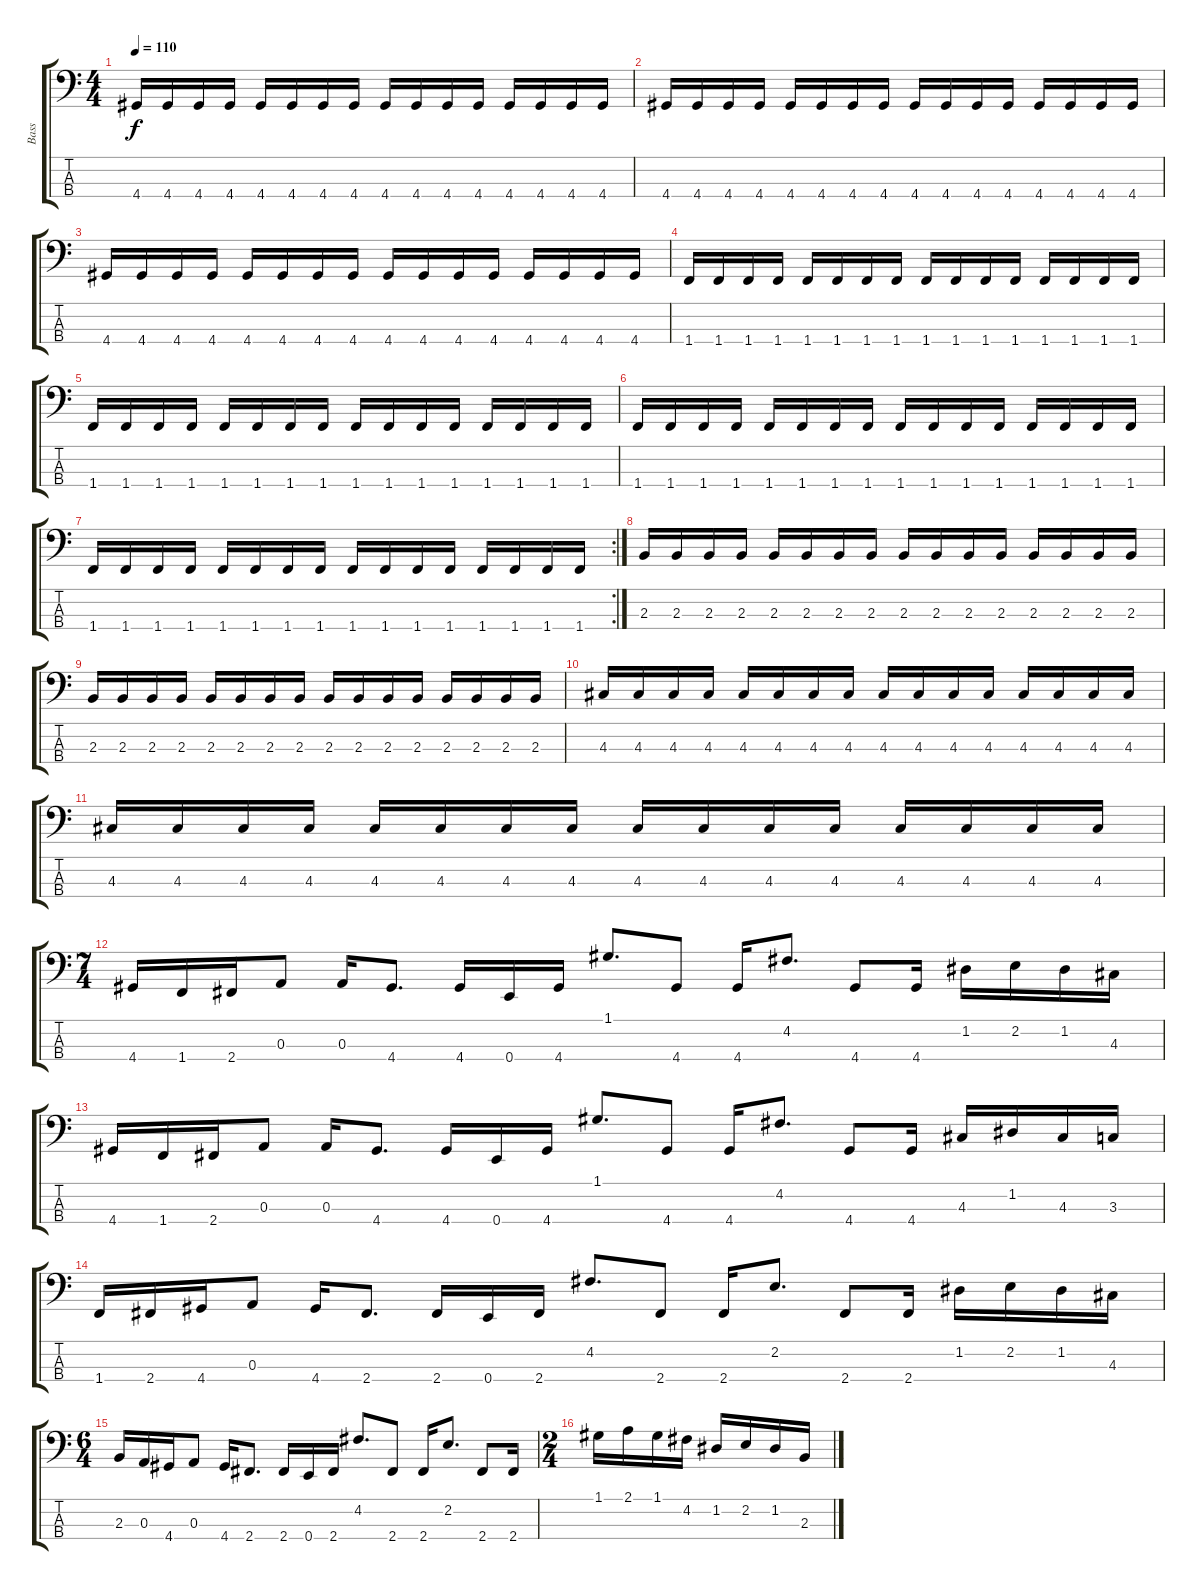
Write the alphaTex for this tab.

\track ("Bass" "Bass") {instrument electricbassfinger}
\staff {score tabs}
\tuning (G2 D2 A1 E1) {hide}
\ts (4 4)
\tempo 110
\clef f4
\ks c
4.4.16{dy f} 4.4.16 4.4.16 4.4.16 4.4.16 4.4.16 4.4.16 4.4.16 4.4.16 4.4.16 4.4.16 4.4.16 4.4.16 4.4.16 4.4.16 4.4.16 |
4.4.16 4.4.16 4.4.16 4.4.16 4.4.16 4.4.16 4.4.16 4.4.16 4.4.16 4.4.16 4.4.16 4.4.16 4.4.16 4.4.16 4.4.16 4.4.16 |
4.4.16 4.4.16 4.4.16 4.4.16 4.4.16 4.4.16 4.4.16 4.4.16 4.4.16 4.4.16 4.4.16 4.4.16 4.4.16 4.4.16 4.4.16 4.4.16 |
1.4.16 1.4.16 1.4.16 1.4.16 1.4.16 1.4.16 1.4.16 1.4.16 1.4.16 1.4.16 1.4.16 1.4.16 1.4.16 1.4.16 1.4.16 1.4.16 |
1.4.16 1.4.16 1.4.16 1.4.16 1.4.16 1.4.16 1.4.16 1.4.16 1.4.16 1.4.16 1.4.16 1.4.16 1.4.16 1.4.16 1.4.16 1.4.16 |
1.4.16 1.4.16 1.4.16 1.4.16 1.4.16 1.4.16 1.4.16 1.4.16 1.4.16 1.4.16 1.4.16 1.4.16 1.4.16 1.4.16 1.4.16 1.4.16 |
\rc 2
1.4.16 1.4.16 1.4.16 1.4.16 1.4.16 1.4.16 1.4.16 1.4.16 1.4.16 1.4.16 1.4.16 1.4.16 1.4.16 1.4.16 1.4.16 1.4.16 |
2.3.16 2.3.16 2.3.16 2.3.16 2.3.16 2.3.16 2.3.16 2.3.16 2.3.16 2.3.16 2.3.16 2.3.16 2.3.16 2.3.16 2.3.16 2.3.16 |
2.3.16 2.3.16 2.3.16 2.3.16 2.3.16 2.3.16 2.3.16 2.3.16 2.3.16 2.3.16 2.3.16 2.3.16 2.3.16 2.3.16 2.3.16 2.3.16 |
4.3.16 4.3.16 4.3.16 4.3.16 4.3.16 4.3.16 4.3.16 4.3.16 4.3.16 4.3.16 4.3.16 4.3.16 4.3.16 4.3.16 4.3.16 4.3.16 |
4.3.16 4.3.16 4.3.16 4.3.16 4.3.16 4.3.16 4.3.16 4.3.16 4.3.16 4.3.16 4.3.16 4.3.16 4.3.16 4.3.16 4.3.16 4.3.16 |
\ts (7 4)
4.4.16 1.4.16 2.4.16 0.3.8 0.3.16 4.4.8{d} 4.4.16 0.4.16 4.4.16 1.1.8{d} 4.4.8 4.4.16 4.2.8{d} 4.4.8 4.4.16 1.2.16 2.2.16 1.2.16 4.3.16 |
4.4.16 1.4.16 2.4.16 0.3.8 0.3.16 4.4.8{d} 4.4.16 0.4.16 4.4.16 1.1.8{d} 4.4.8 4.4.16 4.2.8{d} 4.4.8 4.4.16 4.3.16 1.2.16 4.3.16 3.3.16 |
1.4.16 2.4.16 4.4.16 0.3.8 4.4.16 2.4.8{d} 2.4.16 0.4.16 2.4.16 4.2.8{d} 2.4.8 2.4.16 2.2.8{d} 2.4.8 2.4.16 1.2.16 2.2.16 1.2.16 4.3.16 |
\ts (6 4)
2.3.16 0.3.16 4.4.16 0.3.8 4.4.16 2.4.8{d} 2.4.16 0.4.16 2.4.16 4.2.8{d} 2.4.8 2.4.16 2.2.8{d} 2.4.8 2.4.16 |
\ts (2 4)
1.1.16 2.1.16 1.1.16 4.2.16 1.2.16 2.2.16 1.2.16 2.3.16
